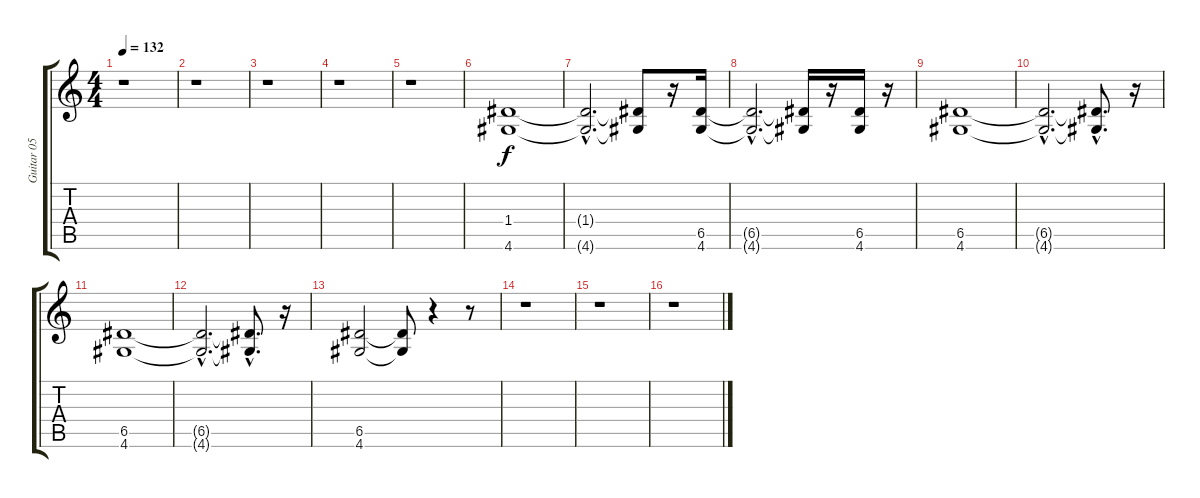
\track ("Guitar 05" "Guitar 05") {instrument distortionguitar}
\staff {score tabs}
\tuning (E4 B3 G3 D3 A2 E2) {hide}
\ts (4 4)
\tempo 132
\clef g2
\ks c
r.1{dy f instrument distortionguitar} |
r.1 |
r.1 |
r.1 |
r.1 |
(1.4 4.6).1 |
(1.4{hac t} 4.6{hac t}).2{d} (1.4{t} 4.6{t}).8 r.16 (6.5 4.6).16 |
(6.5{hac t} 4.6{hac t}).2{d} (6.5{t} 4.6{t}).16 r.16 (6.5 4.6).16 r.16 |
(6.5 4.6).1 |
(6.5{hac t} 4.6{hac t}).2{d} (6.5{hac t} 4.6{hac t}).8{d} r.16 |
(6.5 4.6).1 |
(6.5{hac t} 4.6{hac t}).2{d} (6.5{hac t} 4.6{hac t}).8{d} r.16 |
(6.5 4.6).2 (6.5{t} 4.6{t}).8 r.4 r.8 |
r.1 |
r.1 |
r.1
